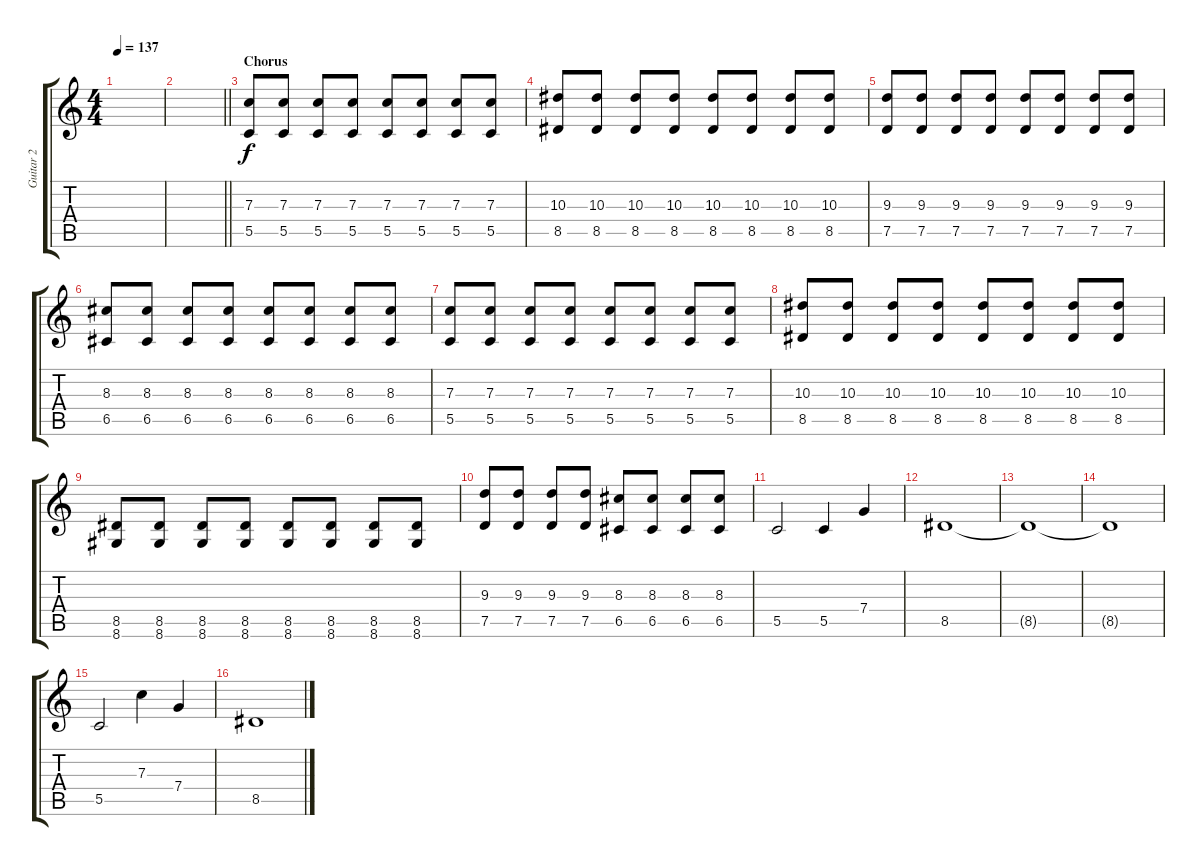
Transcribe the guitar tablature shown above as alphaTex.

\track ("Guitar 2" "Guitar 2") {instrument overdrivenguitar}
\staff {score tabs}
\tuning (D4 A3 F3 C3 G2 C2) {hide}
\ts (4 4)
\tempo 137
\clef g2
\ks c
|
\barLineRight lightlight
|
\section ("" "Chorus")
(7.3 5.5).8 (7.3 5.5).8 (7.3 5.5).8 (7.3 5.5).8 (7.3 5.5).8 (7.3 5.5).8 (7.3 5.5).8 (7.3 5.5).8 |
(10.3 8.5).8 (10.3 8.5).8 (10.3 8.5).8 (10.3 8.5).8 (10.3 8.5).8 (10.3 8.5).8 (10.3 8.5).8 (10.3 8.5).8 |
(9.3 7.5).8 (9.3 7.5).8 (9.3 7.5).8 (9.3 7.5).8 (9.3 7.5).8 (9.3 7.5).8 (9.3 7.5).8 (9.3 7.5).8 |
(8.3 6.5).8 (8.3 6.5).8 (8.3 6.5).8 (8.3 6.5).8 (8.3 6.5).8 (8.3 6.5).8 (8.3 6.5).8 (8.3 6.5).8 |
(7.3 5.5).8 (7.3 5.5).8 (7.3 5.5).8 (7.3 5.5).8 (7.3 5.5).8 (7.3 5.5).8 (7.3 5.5).8 (7.3 5.5).8 |
(10.3 8.5).8 (10.3 8.5).8 (10.3 8.5).8 (10.3 8.5).8 (10.3 8.5).8 (10.3 8.5).8 (10.3 8.5).8 (10.3 8.5).8 |
(8.5 8.6).8 (8.5 8.6).8 (8.5 8.6).8 (8.5 8.6).8 (8.5 8.6).8 (8.5 8.6).8 (8.5 8.6).8 (8.5 8.6).8 |
(9.3 7.5).8 (9.3 7.5).8 (9.3 7.5).8 (9.3 7.5).8 (8.3 6.5).8 (8.3 6.5).8 (8.3 6.5).8 (8.3 6.5).8 |
5.5.2 5.5.4 7.4.4 |
8.5.1 |
8.5{t}.1 |
8.5{t}.1 |
5.5.2 7.3.4 7.4.4 |
8.5.1
